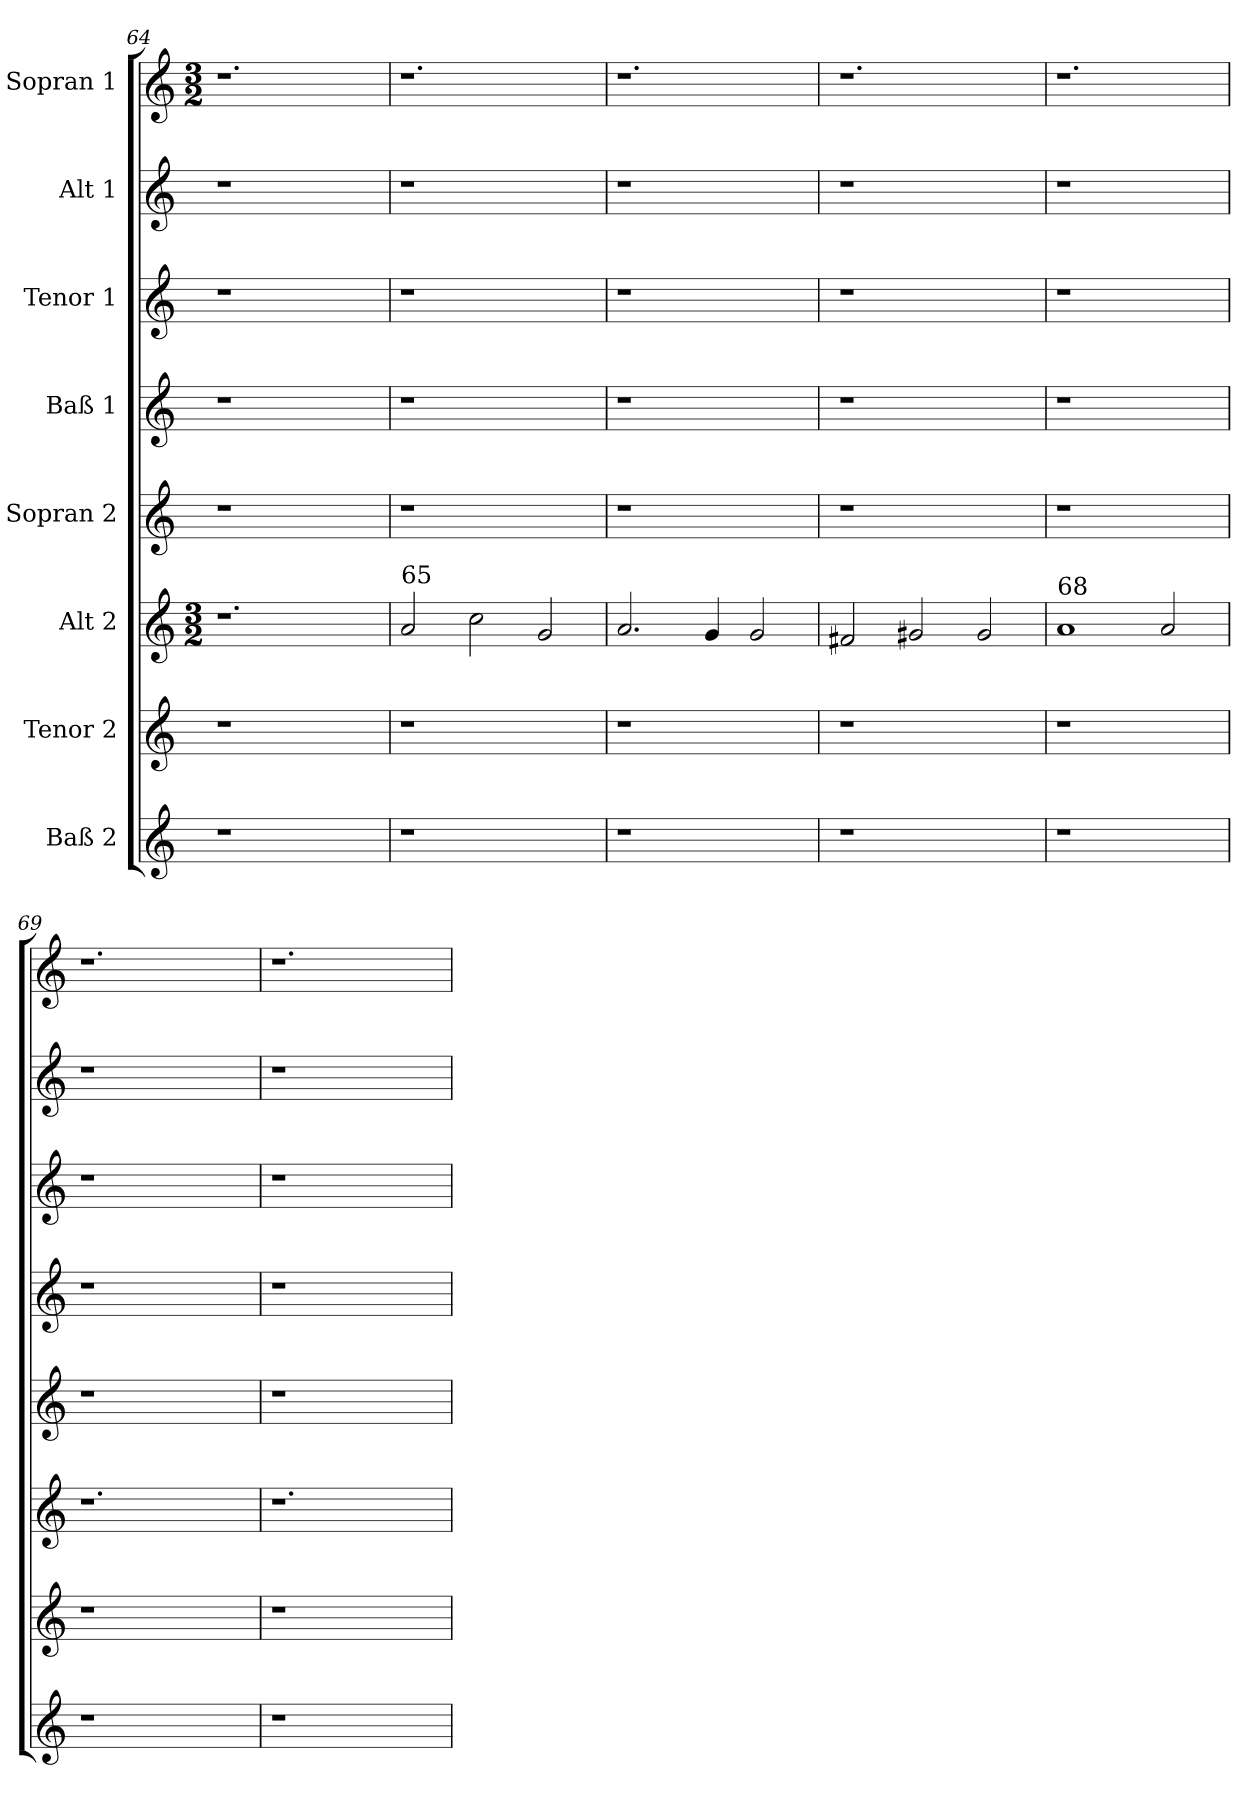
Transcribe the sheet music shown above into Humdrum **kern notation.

**kern	**kern	**kern	**kern	**kern	**kern	**kern	**kern
*part8	*part7	*part6	*part5	*part4	*part3	*part2	*part1
*staff8	*staff7	*staff6	*staff5	*staff4	*staff3	*staff2	*staff1
*I"Baß 2	*I"Tenor 2	*I"Alt 2	*I"Sopran 2	*I"Baß 1	*I"Tenor 1	*I"Alt 1	*I"Sopran 1
*clefG2	*clefG2	*clefG2	*clefG2	*clefG2	*clefG2	*clefG2	*clefG2
*k[]	*k[]	*k[]	*k[]	*k[]	*k[]	*k[]	*k[]
*	*	*M3/2	*	*	*	*	*M3/2
=64	=64	=64	=64	=64	=64	=64	=64
1r	1r	1.r	1r	1r	1r	1r	1.r
2ryy	2ryy	.	2ryy	2ryy	2ryy	2ryy	.
=65	=65	=65	=65	=65	=65	=65	=65
!	!	!LO:TX:a:t=65	!	!	!	!	!
1r	1r	2a/	1r	1r	1r	1r	1.r
.	.	2cc\	.	.	.	.	.
2ryy	2ryy	2g/	2ryy	2ryy	2ryy	2ryy	.
!!LO:PB:g=z
=66	=66	=66	=66	=66	=66	=66	=66
1r	1r	2.a/	1r	1r	1r	1r	1.r
.	.	4g/	.	.	.	.	.
2ryy	2ryy	2g/	2ryy	2ryy	2ryy	2ryy	.
=67	=67	=67	=67	=67	=67	=67	=67
1r	1r	2f#X/	1r	1r	1r	1r	1.r
.	.	2g#X/	.	.	.	.	.
2ryy	2ryy	2g#/	2ryy	2ryy	2ryy	2ryy	.
=68	=68	=68	=68	=68	=68	=68	=68
!	!	!LO:TX:a:t=68	!	!	!	!	!
1r	1r	1a	1r	1r	1r	1r	1.r
2ryy	2ryy	2a/	2ryy	2ryy	2ryy	2ryy	.
=69	=69	=69	=69	=69	=69	=69	=69
1r	1r	1.r	1r	1r	1r	1r	1.r
2ryy	2ryy	.	2ryy	2ryy	2ryy	2ryy	.
=70	=70	=70	=70	=70	=70	=70	=70
1r	1r	1.r	1r	1r	1r	1r	1.r
2ryy	2ryy	.	2ryy	2ryy	2ryy	2ryy	.
=	=	=	=	=	=	=	=
*-	*-	*-	*-	*-	*-	*-	*-
